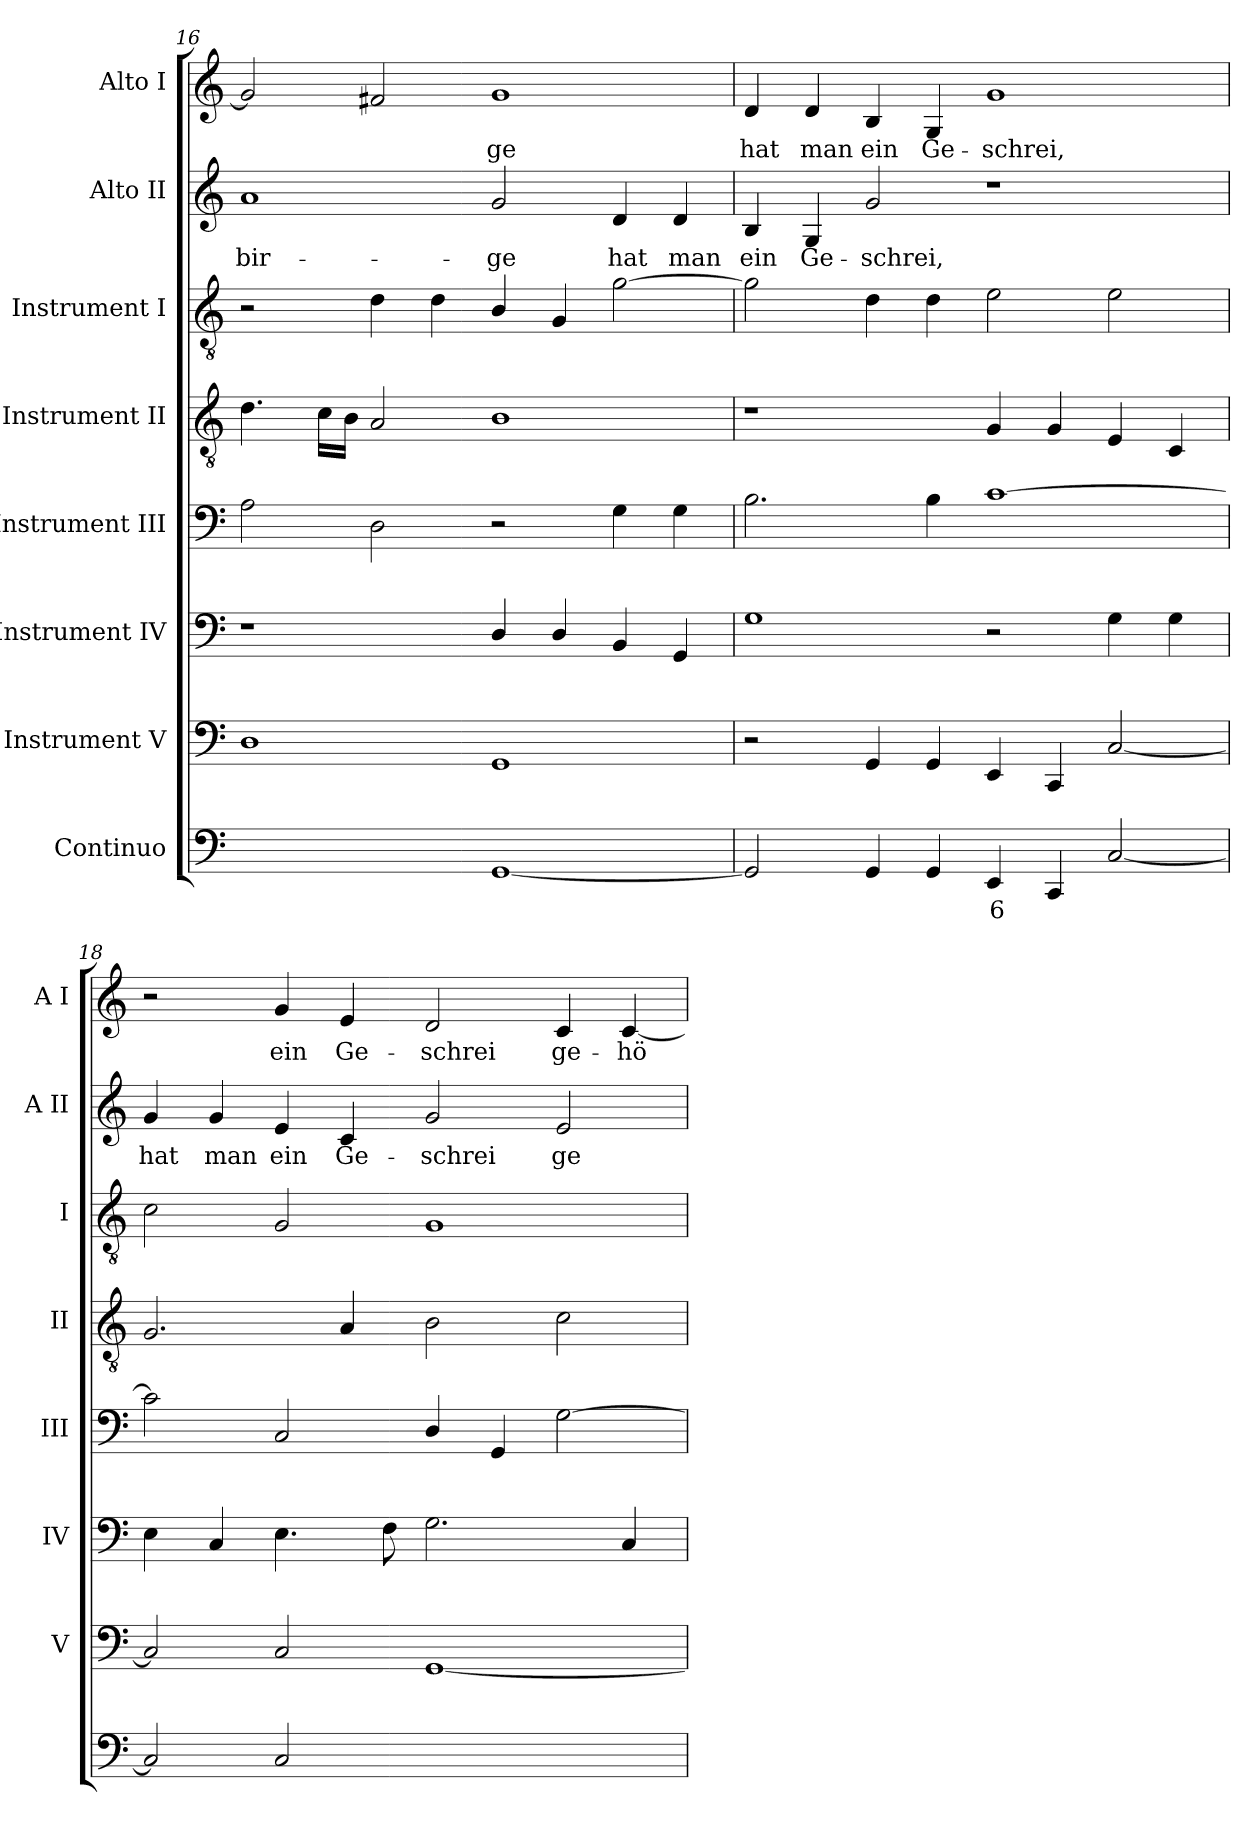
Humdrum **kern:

**kern	**text	**kern	**kern	**kern	**kern	**kern	**kern	**text	**kern	**text
*part8	*part8	*part7	*part6	*part5	*part4	*part3	*part2	*part2	*part1	*part1
*staff8	*staff8	*staff7	*staff6	*staff5	*staff4	*staff3	*staff2	*staff2	*staff1	*staff1
*I"Continuo	*	*I"Instrument V	*I"Instrument IV	*I"Instrument III	*I"Instrument II	*I"Instrument I	*I"Alto II	*	*I"Alto I	*
*	*	*I'V	*I'IV	*I'III	*I'II	*I'I	*I'A II	*	*I'A I	*
!!LO:PB:g=z
*clefF4	*	*clefF4	*clefF4	*clefF4	*clefGv2	*clefGv2	*clefG2	*	*clefG2	*
*k[]	*	*k[]	*k[]	*k[]	*k[]	*k[]	*k[]	*	*k[]	*
=16	=16	=16	=16	=16	=16	=16	=16	=16	=16	=16
!	!LO:LY:b	!	!	!	!	!	!	!LO:LY:b	!	!
[2D\yy	4	1D	1r	2A\	4.d\	2r	1a	-bir-	2g/]	.
.	.	.	.	.	16c\LL	.	.	.	.	.
.	.	.	.	.	16B\JJ	.	.	.	.	.
!	!LO:LY:b	!	!	!	!	!	!	!	!	!
2D\yy]	3	.	.	2D\	2A/	4d\	.	.	2f#X/	.
.	.	.	.	.	.	4d\	.	.	.	.
!	!	!	!	!	!	!	!	!LO:LY:b	!	!LO:LY:b
[1GG	.	1GG	4D/	2r	1B	4B/	2g/	-ge	1g	ge
.	.	.	4D/	.	.	4G/	.	.	.	.
!	!	!	!	!	!	!	!	!LO:LY:b	!	!
.	.	.	4BB/	4G\	.	[2g\	4d/	hat	.	.
!	!	!	!	!	!	!	!	!LO:LY:b	!	!
.	.	.	4GG/	4G\	.	.	4d/	man	.	.
=17	=17	=17	=17	=17	=17	=17	=17	=17	=17	=17
!	!	!	!	!	!	!	!	!LO:LY:b	!	!LO:LY:b
2GG/]	.	2r	1G	2.B\	1r	2g\]	4B/	ein	4d/	hat
!	!	!	!	!	!	!	!	!LO:LY:b	!	!LO:LY:b
.	.	.	.	.	.	.	4G/	Ge-	4d/	man
!	!	!	!	!	!	!	!	!LO:LY:b	!	!LO:LY:b
4GG/	.	4GG/	.	.	.	4d\	2g/	-schrei,	4B/	ein
!	!	!	!	!	!	!	!	!	!	!LO:LY:b
4GG/	.	4GG/	.	4B\	.	4d\	.	.	4G/	Ge-
!	!LO:LY:b	!	!	!	!	!	!	!	!	!LO:LY:b
4EE/	6	4EE/	2r	[1c	4G/	2e\	1r	.	1g	-schrei,
4CC/	.	4CC/	.	.	4G/	.	.	.	.	.
[2C/	.	[2C/	4G\	.	4E/	2e\	.	.	.	.
.	.	.	4G\	.	4C/	.	.	.	.	.
=18	=18	=18	=18	=18	=18	=18	=18	=18	=18	=18
!	!	!	!	!	!	!	!	!LO:LY:b	!	!
2C/]	.	2C/]	4E\	2c\]	2.G/	2c\	4g/	hat	2r	.
!	!	!	!	!	!	!	!	!LO:LY:b	!	!
.	.	.	4C/	.	.	.	4g/	man	.	.
!	!	!	!	!	!	!	!	!LO:LY:b	!	!LO:LY:b
2C/	.	2C/	4.E\	2C/	.	2G/	4e/	ein	4g/	ein
!	!	!	!	!	!	!	!	!LO:LY:b	!	!LO:LY:b
.	.	.	.	.	4A/	.	4c/	Ge-	4e/	Ge-
.	.	.	8F\	.	.	.	.	.	.	.
!	!LO:LY:b	!	!	!	!	!	!	!LO:LY:b	!	!LO:LY:b
[2GG/yy	3	[1GG	2.G\	4D/	2B\	1G	2g/	-schrei	2d/	-schrei
.	.	.	.	4GG/	.	.	.	.	.	.
!	!LO:LY:b	!	!	!	!	!	!	!LO:LY:b	!	!LO:LY:b
2GG/yy]	4	.	.	[2G\	2c\	.	2e/	ge-	4c/	ge-
!	!	!	!	!	!	!	!	!	!	!LO:LY:b
.	.	.	4C/	.	.	.	.	.	[4c/	-hö-
=	=	=	=	=	=	=	=	=	=	=
*-	*-	*-	*-	*-	*-	*-	*-	*-	*-	*-
